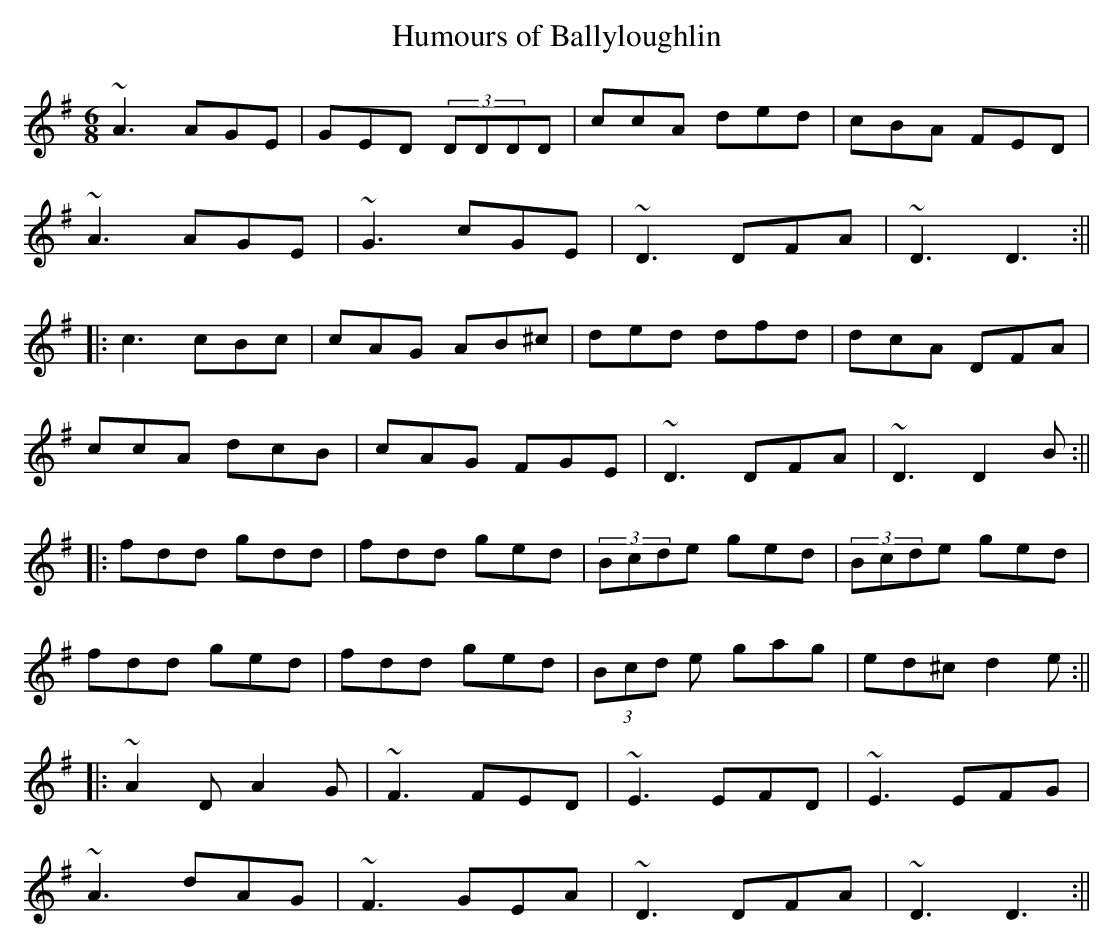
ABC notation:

X:1
T:Humours of Ballyloughlin
M:6/8
K:Dmix
~A3 AGE|GED (3DDDD|ccA ded|cBA FED|
~A3 AGE|~G3 cGE|~D3 DFA| ~D3 D3:||
|:c3 cBc|cAG AB^c|ded dfd|dcA DFA|
ccA dcB|cAG FGE|~D3 DFA| ~D3 D2B:||
|:fdd gdd|fdd ged|(3Bcde ged|(3Bcde ged|
fdd ged|fdd ged|(3Bcd e gag| ed^c d2e:||
|:~A2D A2G|~F3 FED|~E3 EFD|~E3 EFG|
~A3 dAG|~F3 GEA|~D3 DFA|~D3 D3:||
